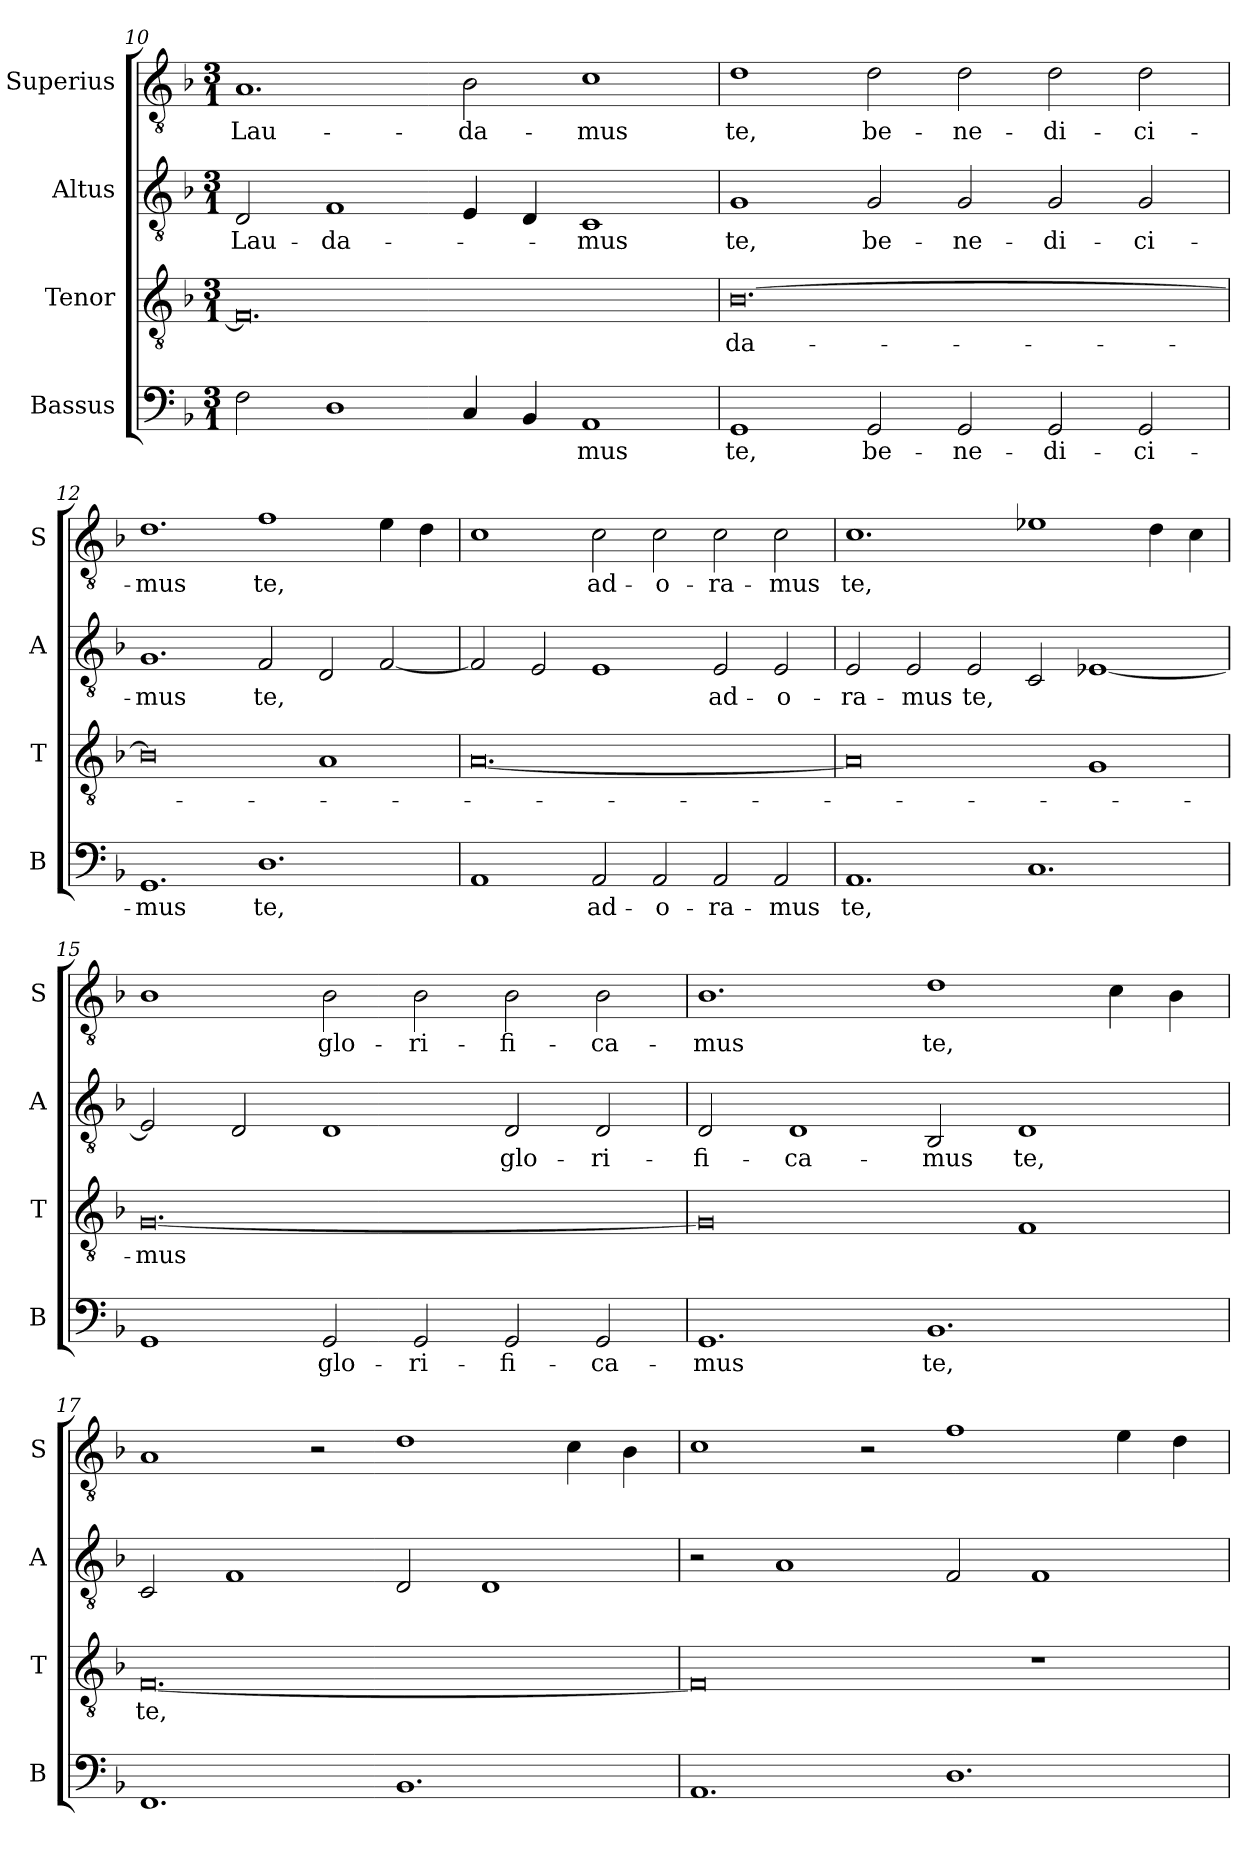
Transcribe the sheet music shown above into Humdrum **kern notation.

**kern	**text	**kern	**text	**kern	**text	**kern	**text
*part4	*part4	*part3	*part3	*part2	*part2	*part1	*part1
*staff4	*staff4	*staff3	*staff3	*staff2	*staff2	*staff1	*staff1
*I"Bassus	*	*I"Tenor	*	*I"Altus	*	*I"Superius	*
*I'B	*	*I'T	*	*I'A	*	*I'S	*
*clefF4	*	*clefGv2	*	*clefGv2	*	*clefGv2	*
*k[b-]	*	*k[b-]	*	*k[b-]	*	*k[b-]	*
*M3/1	*	*M3/1	*	*M3/1	*	*M3/1	*
=10	=10	=10	=10	=10	=10	=10	=10
2F	.	0.F]	.	2D	Lau-	1.A	Lau-
1D	.	.	.	1F	-da-	.	.
4C	.	.	.	4E	.	2B-	-da-
4BB-	.	.	.	4D	.	.	.
1AA	-mus	.	.	1C	-mus	1c	-mus
=11	=11	=11	=11	=11	=11	=11	=11
1GG	te,	[0.B-	-da-	1G	te,	1d	te,
2GG	be-	.	.	2G	be-	2d	be-
2GG	-ne-	.	.	2G	-ne-	2d	-ne-
2GG	-di-	.	.	2G	-di-	2d	-di-
2GG	-ci-	.	.	2G	-ci-	2d	-ci-
=12	=12	=12	=12	=12	=12	=12	=12
1.GG	-mus	0B-]	.	1.G	-mus	1.d	-mus
1.D	te,	.	.	2F	te,	1f	te,
.	.	1A	.	2D	.	.	.
.	.	.	.	[2F	.	4e	.
.	.	.	.	.	.	4d	.
=13	=13	=13	=13	=13	=13	=13	=13
1AA	.	[0.A	.	2F]	.	1c	.
.	.	.	.	2E	.	.	.
2AA	ad-	.	.	1E	.	2c	ad-
2AA	-o-	.	.	.	.	2c	-o-
2AA	-ra-	.	.	2E	ad-	2c	-ra-
2AA	-mus	.	.	2E	-o-	2c	-mus
=14	=14	=14	=14	=14	=14	=14	=14
1.AA	te,	0A]	.	2E	-ra-	1.c	te,
.	.	.	.	2E	-mus	.	.
.	.	.	.	2E	te,	.	.
1.C	.	.	.	2C	.	1e-X	.
.	.	1G	.	[1E-X	.	.	.
.	.	.	.	.	.	4d	.
.	.	.	.	.	.	4c	.
=15	=15	=15	=15	=15	=15	=15	=15
1GG	.	[0.G	-mus	2E-]	.	1B-	.
.	.	.	.	2D	.	.	.
2GG	glo-	.	.	1D	.	2B-	glo-
2GG	-ri-	.	.	.	.	2B-	-ri-
2GG	-fi-	.	.	2D	glo-	2B-	-fi-
2GG	-ca-	.	.	2D	-ri-	2B-	-ca-
=16	=16	=16	=16	=16	=16	=16	=16
1.GG	-mus	0G]	.	2D	-fi-	1.B-	-mus
.	.	.	.	1D	-ca-	.	.
1.BB-	te,	.	.	2BB-	-mus	1d	te,
.	.	1F	.	1D	te,	.	.
.	.	.	.	.	.	4c	.
.	.	.	.	.	.	4B-	.
=17	=17	=17	=17	=17	=17	=17	=17
1.FF	.	[0.F	te,	2C	.	1A	.
.	.	.	.	1F	.	.	.
.	.	.	.	.	.	2r	.
1.BB-	.	.	.	2D	.	1d	.
.	.	.	.	1D	.	.	.
.	.	.	.	.	.	4c	.
.	.	.	.	.	.	4B-	.
=18	=18	=18	=18	=18	=18	=18	=18
1.AA	.	0F]	.	2r	.	1c	.
.	.	.	.	1A	.	.	.
.	.	.	.	.	.	2r	.
1.D	.	.	.	2F	.	1f	.
.	.	1r	.	1F	.	.	.
.	.	.	.	.	.	4e	.
.	.	.	.	.	.	4d	.
=	=	=	=	=	=	=	=
*-	*-	*-	*-	*-	*-	*-	*-
